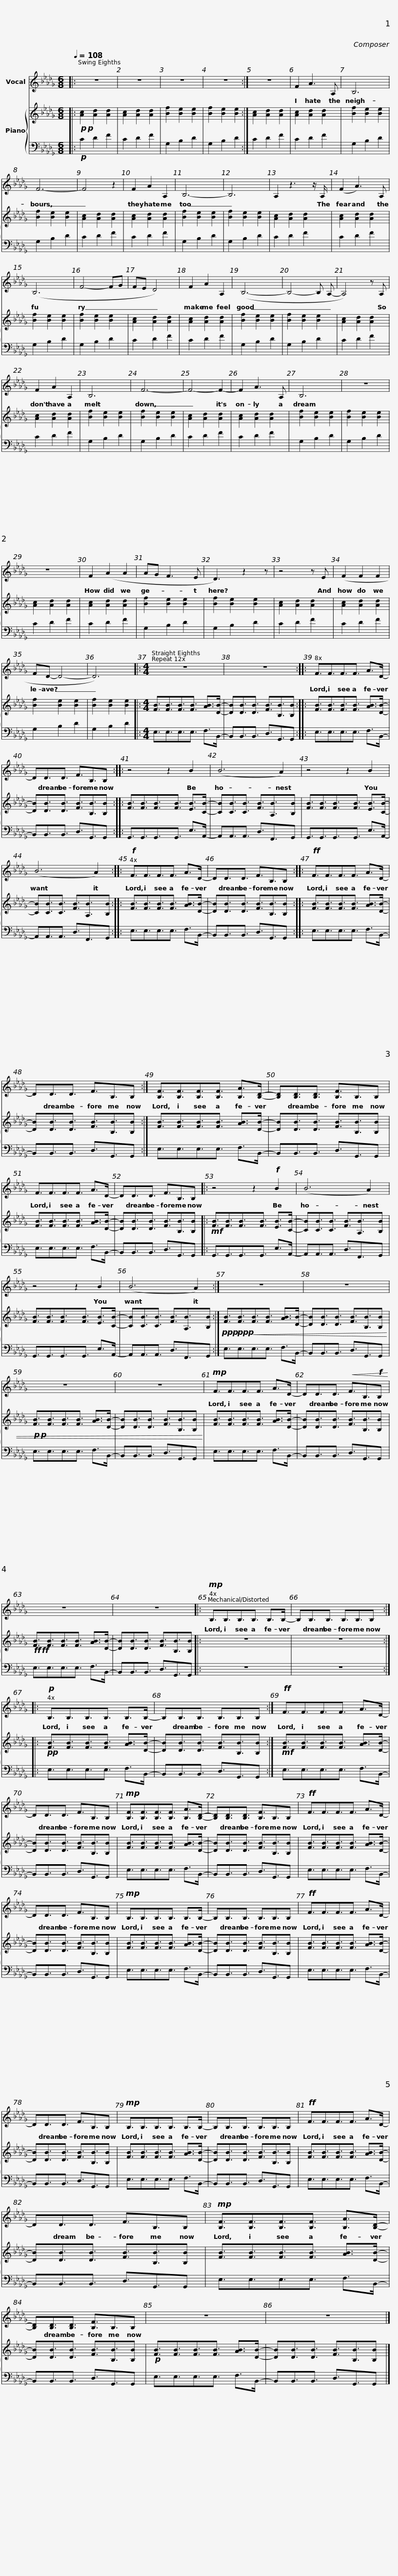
X:1
%%score 1 { 2 | 3 }
L:1/8
Q:1/4=108
M:6/8
I:linebreak $
K:Db
V:1 treble
V:2 treble
V:3 bass
V:1
|: z6 | z6 | z6 | z6 :|$ z6 | %5
 F2 A3 A, | B,6 | F6- | F4 z2 | F2 A2 A,2 | %10
 B,6- | B,6 |$ A,2 z3 z/ A,/ | (F2 A3) A, | (B,6 | %15
 F4- FG | FE D4) |$ F2 A2 A,2 | (B,6- | B,4- B, A,- | %20
 A,4) z A, |$ F2 A2 A,2 | B,6 | F6- | F4- F2- |$ %25
 F2 A3 A, | B,6 | z6 | z6 |$ F2 (A2 A2 | %30
 AG F3 E | D3) z2 z |$ z4 z E | (F2 F2 F2 | FD- D4- | %35
 D6) |:$[M:4/4] z8 | z8 ::$ F3/2F3/2F3/2F3/2 A>D- | DD3/2D3/2 F3/2B,3/2B, ::$ %40
 z4 z2 B2 | (B6 A2) | z4 z2 B2 | (B6 A2) ::$!f! F3/2F3/2F3/2F3/2 A>D- | %45
 DD3/2D3/2 F3/2B,3/2B, ::$!ff! F3/2F3/2F3/2F3/2 A>D- | DD3/2D3/2 F3/2B,3/2B, :|$ [B,F]3/2[B,F]3/2[B,F]3/2[B,F]3/2 [B,A]>[B,D]- | [B,D][B,D]3/2[B,D]3/2 [B,F]3/2B,3/2B, |$ %50
 F3/2F3/2F3/2F3/2 A>D- | DD3/2D3/2 F3/2B,3/2B, |:$ z4 z2!f! B2 | (B6 A2) | z4 z2 B2 | %55
 (B6 A2) :|$ z8 | z8 | z8 | z8 |$ %60
!mp! F3/2F3/2F3/2F3/2 A>D- | DD3/2D3/2!<(! F3/2B,3/2!f!B,!<)! |$ z8 | z8 |:$!mp! B,3/2B,3/2B,3/2B,3/2 B,>B,- | %65
 B,B,3/2B,3/2 B,3/2B,3/2B, ::$!p! B,3/2B,3/2B,3/2B,3/2 B,>B,- | B,B,3/2B,3/2 B,3/2B,3/2B, :|$!ff! F3/2F3/2F3/2F3/2 A>D- | DD3/2D3/2 F3/2B,3/2B, |$ %70
!mp! [B,F]3/2[B,F]3/2[B,F]3/2[B,F]3/2 [B,A]>[B,D]- | [B,D][B,D]3/2[B,D]3/2 [B,F]3/2B,3/2B, |$!ff! F3/2F3/2F3/2F3/2 A>D- | DD3/2D3/2 F3/2B,3/2B, |$!mp! B,3/2B,3/2B,3/2B,3/2 B,>B,- | %75
 B,B,3/2B,3/2 B,3/2B,3/2B, |$!ff! F3/2F3/2F3/2F3/2 A>D- | DD3/2D3/2 F3/2B,3/2B, |$!mp! B,3/2B,3/2B,3/2B,3/2 B,>B,- | B,B,3/2B,3/2 B,3/2B,3/2B, |$ %80
!ff! F3/2F3/2F3/2F3/2 A>D- | DD3/2D3/2 F3/2B,3/2B, |$!mp! [B,F]3/2[B,F]3/2[B,F]3/2[B,F]3/2 [B,A]>[B,D]- | [B,D][B,D]3/2[B,D]3/2 [B,F]3/2B,3/2B, |$ z8 | %85
 z8 |] %86
V:2
|:!p!!p! [Ac]2 [Ad]2 [Ad]2 | [Ac]2 [Ad]2 [Ad]2 | [Bf]2 [Be]2 [Be]2 | [Bf]2 [Be]2 [Be]2 :|$ [Ac]2 [Ad]2 [Ad]2 | %5
 [Ac]2 [Ad]2 [Ad]2 | [Bf]2 [Be]2 [Be]2 | [Bf]2 [Be]2 [Be]2 | [Ac]2 [Ad]2 [Ad]2 | [Ac]2 [Ad]2 [Ad]2 | %10
 [Bf]2 [Be]2 [Be]2 | [Bf]2 [Be]2 [Be]2 |$ [Ac]2 [Ad]2 [Ad]2 | [Ac]2 [Ad]2 [Ad]2 | [Bf]2 [Be]2 [Be]2 | %15
 [Bf]2 [Be]2 [Be]2 | [Ac]2 [Ad]2 [Ad]2 |$ [Ac]2 [Ad]2 [Ad]2 | [Bf]2 [Be]2 [Be]2 | [Bf]2 [Be]2 [Be]2 | %20
 [Ac]2 [Ad]2 [Ad]2 |$ [Ac]2 [Ad]2 [Ad]2 | [Bf]2 [Be]2 [Be]2 | [Bf]2 [Be]2 [Be]2 | [Ac]2 [Ad]2 [Ad]2 |$ %25
 [Ac]2 [Ad]2 [Ad]2 | [Bf]2 [Be]2 [Be]2 | [Bf]2 [Be]2 [Be]2 | [Ac]2 [Ad]2 [Ad]2 |$ [Ac]2 [Ad]2 [Ad]2 | %30
 [Bf]2 [Be]2 [Be]2 | [Bf]2 [Be]2 [Be]2 |$ [Ac]2 [Ad]2 [Ad]2 | [Ac]2 [Ad]2 [Ad]2 | [Bf]2 [Be]2 [Be]2 | %35
 [Bf]2 [Be]2 [Be]2 |:$[M:4/4] [FB]3/2[FB]3/2[FB]3/2[FB]3/2 [AB]>[DB]- | [DB][DB]3/2[DB]3/2 [FB]3/2[B,B]3/2[B,B] ::$ [FB]3/2[FB]3/2[FB]3/2[FB]3/2 [AB]>[DB]- | [DB][DB]3/2[DB]3/2 [FB]3/2[B,B]3/2[B,B] ::$ %40
 [FB]3/2[FB]3/2[FB]3/2[FB]3/2 [EB]>[CB]- | [CB][CB]3/2[CB]3/2 [FB]3/2[A,B]3/2[B,B] | [FB]3/2[FB]3/2[FB]3/2[FB]3/2 [EB]>[CB]- | [CB][CB]3/2[CB]3/2 [FB]3/2[A,B]3/2[B,B] ::$ [FB]3/2[FB]3/2[FB]3/2[FB]3/2 [AB]>[DB]- | %45
 [DB][DB]3/2[DB]3/2 [FB]3/2[B,B]3/2[B,B] ::$ [FB]3/2[FB]3/2[FB]3/2[FB]3/2 [AB]>[DB]- | [DB][DB]3/2[DB]3/2 [FB]3/2[B,B]3/2[B,B] :|$ [FB]3/2[FB]3/2[FB]3/2[FB]3/2 [AB]>[DB]- | [DB][DB]3/2[DB]3/2 [FB]3/2[B,B]3/2[B,B] |$ %50
 [FB]3/2[FB]3/2[FB]3/2[FB]3/2 [AB]>[DB]- | [DB][DB]3/2[DB]3/2 [FB]3/2[B,B]3/2[B,B] |:$!mf! [FB]3/2[FB]3/2[FB]3/2[FB]3/2 [EB]>[CB]- | [CB][CB]3/2[CB]3/2 [FB]3/2[A,B]3/2[B,B] | [FB]3/2[FB]3/2[FB]3/2[FB]3/2 [EB]>[CB]- | %55
 [CB][CB]3/2[CB]3/2 [FB]3/2[A,B]3/2[B,B] :|$!ppp!!ppp!!<(! [FB]3/2[FB]3/2[FB]3/2[FB]3/2 [AB]>[DB]- | [DB][DB]3/2[DB]3/2 [FB]3/2[B,B]3/2[B,B] |!p!!p! [FB]3/2[FB]3/2[FB]3/2[FB]3/2 [AB]>[DB]- | [DB][DB]3/2[DB]3/2 [FB]3/2[B,B]3/2[B,B]!<)! |$ %60
 [FB]3/2[FB]3/2[FB]3/2[FB]3/2 [AB]>[DB]- | [DB][DB]3/2[DB]3/2 [FB]3/2[B,B]3/2[B,B] |$!ff!!ff! [FB]3/2[FB]3/2[FB]3/2[FB]3/2 [AB]>[DB]- | [DB][DB]3/2[DB]3/2 [FB]3/2[B,B]3/2[B,B] |:$ z8 | %65
 z8 ::$!pp! [FB]3/2[FB]3/2[FB]3/2[FB]3/2 [AB]>[DB]- | [DB][DB]3/2[DB]3/2 [FB]3/2[B,B]3/2[B,B] :|$!mf! [FB]3/2[FB]3/2[FB]3/2[FB]3/2 [AB]>[DB]- | [DB][DB]3/2[DB]3/2 [FB]3/2[B,B]3/2[B,B] |$ %70
 [FB]3/2[FB]3/2[FB]3/2[FB]3/2 [AB]>[DB]- | [DB][DB]3/2[DB]3/2 [FB]3/2[B,B]3/2[B,B] |$ [FB]3/2[FB]3/2[FB]3/2[FB]3/2 [AB]>[DB]- | [DB][DB]3/2[DB]3/2 [FB]3/2[B,B]3/2[B,B] |$ [FB]3/2[FB]3/2[FB]3/2[FB]3/2 [AB]>[DB]- | %75
 [DB][DB]3/2[DB]3/2 [FB]3/2[B,B]3/2[B,B] |$ [FB]3/2[FB]3/2[FB]3/2[FB]3/2 [AB]>[DB]- | [DB][DB]3/2[DB]3/2 [FB]3/2[B,B]3/2[B,B] |$ [FB]3/2[FB]3/2[FB]3/2[FB]3/2 [AB]>[DB]- | [DB][DB]3/2[DB]3/2 [FB]3/2[B,B]3/2[B,B] |$ %80
 [FB]3/2[FB]3/2[FB]3/2[FB]3/2 [AB]>[DB]- | [DB][DB]3/2[DB]3/2 [FB]3/2[B,B]3/2[B,B] |$ [FB]3/2[FB]3/2[FB]3/2[FB]3/2 [AB]>[DB]- | [DB][DB]3/2[DB]3/2 [FB]3/2[B,B]3/2[B,B] |$!p! [FB]3/2[FB]3/2[FB]3/2[FB]3/2 [AB]>[DB]- | %85
 [DB][DB]3/2[DB]3/2 [FB]3/2[B,B]3/2[B,B] |] %86
V:3
|:!p! C2 D2 F2 | C2 D2 F2 | G,2 B,2 D2 | G,2 B,2 D2 :|$ C2 D2 F2 | %5
 C2 D2 F2 | G,2 B,2 D2 | G,2 B,2 D2 | C2 D2 F2 | C2 D2 F2 | %10
 G,2 B,2 D2 | G,2 B,2 D2 |$ C2 D2 F2 | C2 D2 F2 | G,2 B,2 D2 | %15
 G,2 B,2 D2 | C2 D2 F2 |$ C2 D2 F2 | G,2 B,2 D2 | G,2 B,2 D2 | %20
 C2 D2 F2 |$ C2 D2 F2 | G,2 B,2 D2 | G,2 B,2 D2 | C2 D2 F2 |$ %25
 C2 D2 F2 | G,2 B,2 D2 | G,2 B,2 D2 | C2 D2 F2 |$ C2 D2 F2 | %30
 G,2 B,2 D2 | G,2 B,2 D2 |$ C2 D2 F2 | C2 D2 F2 | G,2 B,2 D2 | %35
 G,2 B,2 D2 |:$[M:4/4] E,3/2E,3/2E,3/2E,3/2 F,>B,,- | B,,B,,3/2B,,3/2 D,3/2G,,3/2G,, ::$ E,3/2E,3/2E,3/2E,3/2 F,>B,,- | B,,B,,3/2B,,3/2 D,3/2G,,3/2G,, ::$ %40
 G,,3/2G,,3/2G,,3/2G,,3/2 E,>A,,- | A,,A,,3/2A,,3/2 D,3/2F,,3/2G,, | G,,3/2G,,3/2G,,3/2G,,3/2 E,>A,,- | A,,A,,3/2A,,3/2 D,3/2F,,3/2G,, ::$ E,3/2E,3/2E,3/2E,3/2 F,>B,,- | %45
 B,,B,,3/2B,,3/2 D,3/2G,,3/2G,, ::$ E,3/2E,3/2E,3/2E,3/2 F,>B,,- | B,,B,,3/2B,,3/2 D,3/2G,,3/2G,, :|$ E,3/2E,3/2E,3/2E,3/2 F,>B,,- | B,,B,,3/2B,,3/2 D,3/2G,,3/2G,, |$ %50
 E,3/2E,3/2E,3/2E,3/2 F,>B,,- | B,,B,,3/2B,,3/2 D,3/2G,,3/2G,, |:$ G,,3/2G,,3/2G,,3/2G,,3/2 E,>A,,- | A,,A,,3/2A,,3/2 D,3/2F,,3/2G,, | G,,3/2G,,3/2G,,3/2G,,3/2 E,>A,,- | %55
 A,,A,,3/2A,,3/2 D,3/2F,,3/2G,, :|$ E,3/2E,3/2E,3/2E,3/2 F,>B,,- | B,,B,,3/2B,,3/2 D,3/2G,,3/2G,, | E,3/2E,3/2E,3/2E,3/2 F,>B,,- | B,,B,,3/2B,,3/2 D,3/2G,,3/2G,, |$ %60
 E,3/2E,3/2E,3/2E,3/2 F,>B,,- | B,,B,,3/2B,,3/2 D,3/2G,,3/2G,, |$ E,3/2E,3/2E,3/2E,3/2 F,>B,,- | B,,B,,3/2B,,3/2 D,3/2G,,3/2G,, |:$ z8 | %65
 z8 ::$ E,3/2E,3/2E,3/2E,3/2 F,>B,,- | B,,B,,3/2B,,3/2 D,3/2G,,3/2G,, :|$ E,3/2E,3/2E,3/2E,3/2 F,>B,,- | B,,B,,3/2B,,3/2 D,3/2G,,3/2G,, |$ %70
 E,3/2E,3/2E,3/2E,3/2 F,>B,,- | B,,B,,3/2B,,3/2 D,3/2G,,3/2G,, |$ E,3/2E,3/2E,3/2E,3/2 F,>B,,- | B,,B,,3/2B,,3/2 D,3/2G,,3/2G,, |$ E,3/2E,3/2E,3/2E,3/2 F,>B,,- | %75
 B,,B,,3/2B,,3/2 D,3/2G,,3/2G,, |$ E,3/2E,3/2E,3/2E,3/2 F,>B,,- | B,,B,,3/2B,,3/2 D,3/2G,,3/2G,, |$ E,3/2E,3/2E,3/2E,3/2 F,>B,,- | B,,B,,3/2B,,3/2 D,3/2G,,3/2G,, |$ %80
 E,3/2E,3/2E,3/2E,3/2 F,>B,,- | B,,B,,3/2B,,3/2 D,3/2G,,3/2G,, |$ E,3/2E,3/2E,3/2E,3/2 F,>B,,- | B,,B,,3/2B,,3/2 D,3/2G,,3/2G,, |$ E,3/2E,3/2E,3/2E,3/2 F,>B,,- | %85
 B,,B,,3/2B,,3/2 D,3/2G,,3/2G,, |] %86
